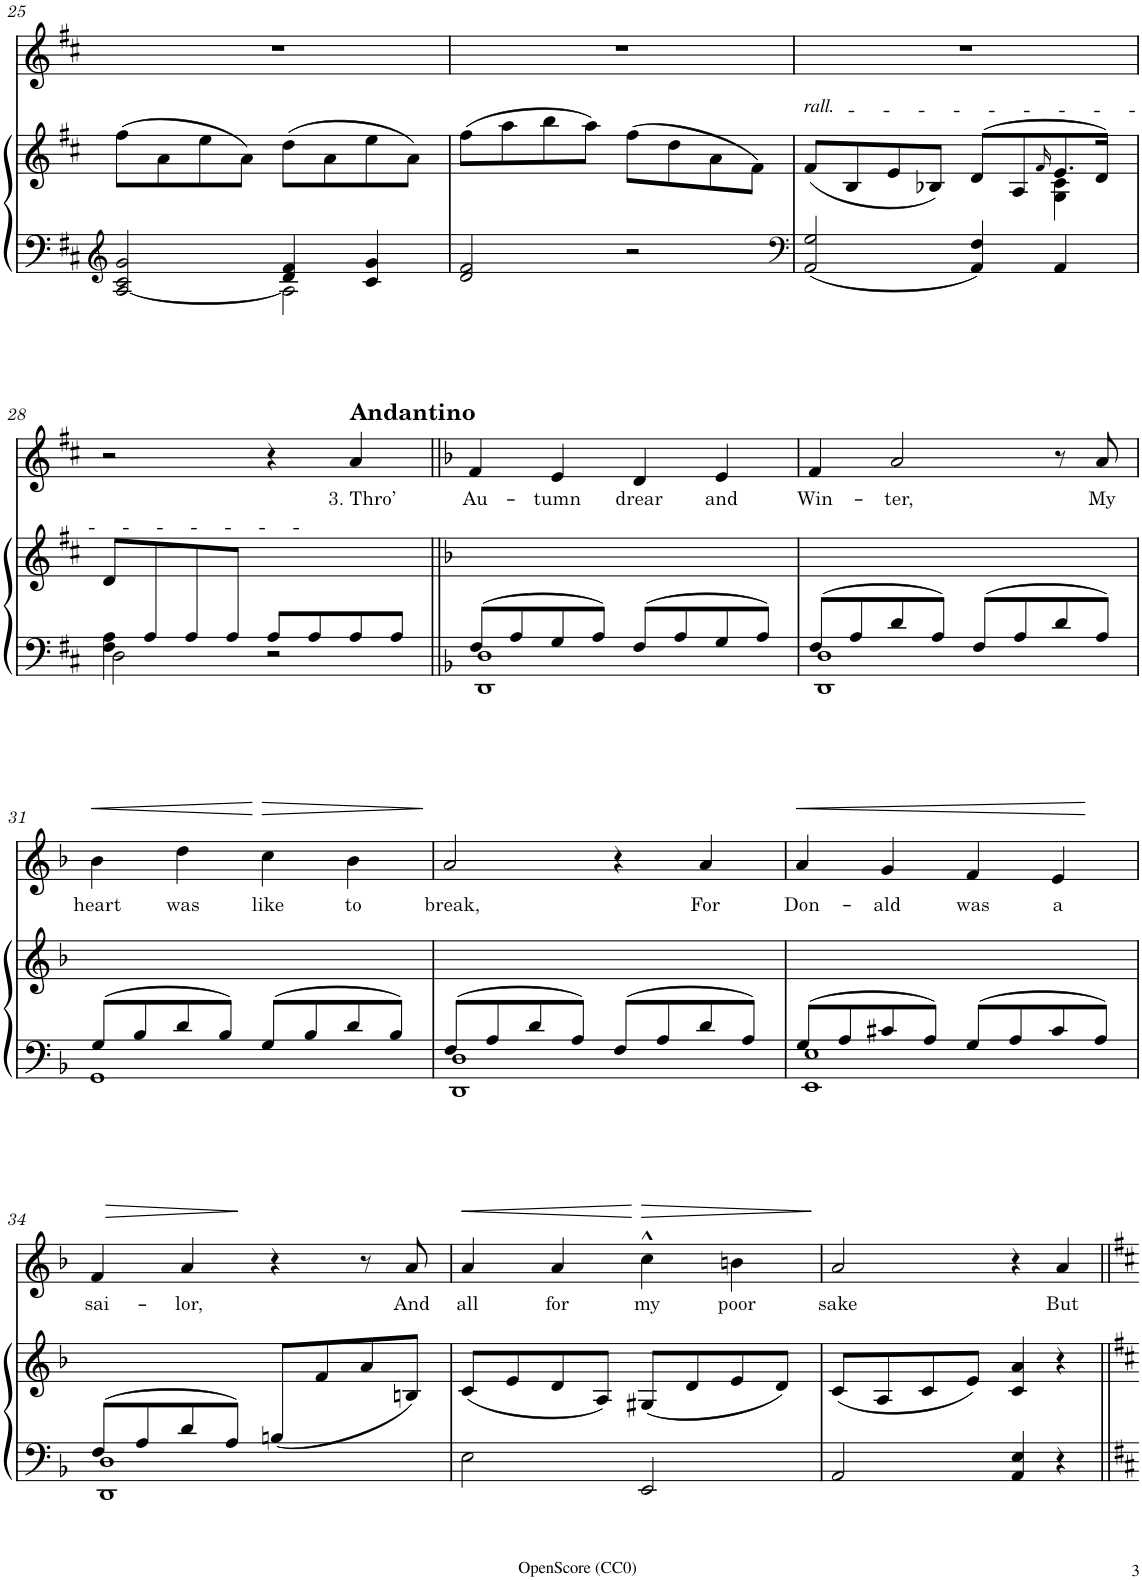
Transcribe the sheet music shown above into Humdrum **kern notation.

**kern	**kern	**kern	**text	**dynam
*part2	*part2	*part1	*part1	*part1
*staff3	*staff2	*staff1	*staff1	*staff1
*I"Piano	*	*I"Voice	*	*
*I'Pno	*	*	*	*
!!LO:PB:g=z
*clefG2	*clefG2	*clefG2	*	*
*k[f#c#]	*k[f#c#]	*k[f#c#]	*	*
*M4/4	*M4/4	*M4/4	*	*
*met(c)	*met(c)	*met(c)	*	*
=25	=25	=25	=25	=25
*^	*	*	*	*
[<2A/ 2c#/ 2g/	2ryy	(8ff#\L	1r	.	.
.	.	8a\	.	.	.
.	.	8ee\	.	.	.
.	.	8a\J)	.	.	.
4d/ 4f#/	2A\]	(8dd\L	.	.	.
.	.	8a\	.	.	.
4c#/ 4g/	.	8ee\	.	.	.
.	.	8a\J)	.	.	.
*v	*v	*	*	*	*
=26	=26	=26	=26	=26
2d/ 2f#/	(8ff#\L	1r	.	.
.	8aa\	.	.	.
.	8bb\	.	.	.
.	8aa\J)	.	.	.
2r	(8ff#\L	.	.	.
.	8dd\	.	.	.
.	8a\	.	.	.
.	8f#\J)	.	.	.
=27	=27	=27	=27	=27
*clefF4	*	*	*	*
*	*^	*	*	*
!	!LO:TX:a:t=rall.	!	!	!	!
2AA/ 2G/	(8f#/L	2ryy	1r	.	.
.	8B/	.	.	.	.
.	8e/	.	.	.	.
.	8B-X/J)	.	.	.	.
4AA/ 4F#/	(>8d/L	4ryy	.	.	.
.	8A/	.	.	.	.
.	16qf#/	.	.	.	.
4AA/	8.e/	4G\ 4c#\	.	.	.
.	16d/Jk)	.	.	.	.
!!LO:LB:g=z
=28	=28	=28	=28	=28	=28
*^	*	*	*	*	*
*	*^	*	*	*	*	*
8ryy	8F#\ 8A\	2D\	8d/L	8ryy	2r	.	.
8A/	2..ryy	.	2..ryy	8ryy	.	.	.
8A/	.	.	.	4ryy	.	.	.
8A/J	.	.	.	.	.	.	.
8A/L	.	2r	.	2ryy	4r	.	.
8A/	.	.	.	.	.	.	.
!	!	!	!	!	!LO:TX:a:B:t=Andantino	!	!
!	!	!	!	!	!	!LO:LY:b	!
8A/	.	.	.	.	4a/	3. Thro’	.
8A/J	.	.	.	.	.	.	.
*v	*v	*v	*	*	*	*	*
*	*v	*v	*	*	*
=29||	=29||	=29||	=29||	=29||
*k[b-]	*k[b-]	*k[b-]	*	*
*^	*	*	*	*
!	!	!	!	!LO:LY:b	!
8F/L	1DD 1D	1ryy	4f/	Au-	.
8A/	.	.	.	.	.
!	!	!	!	!LO:LY:b	!
8G/	.	.	4e/	-tumn	.
8A/J	.	.	.	.	.
!	!	!	!	!LO:LY:b	!
8F/L	.	.	4d/	drear	.
8A/	.	.	.	.	.
!	!	!	!	!LO:LY:b	!
8G/	.	.	4e/	and	.
8A/J	.	.	.	.	.
=30	=30	=30	=30	=30	=30
!	!	!	!	!LO:LY:b	!
8F/L	1DD 1D	1ryy	4f/	Win-	.
8A/	.	.	.	.	.
!	!	!	!	!LO:LY:b	!
8d/	.	.	2a/	-ter,	.
8A/J	.	.	.	.	.
8F/L	.	.	.	.	.
8A/	.	.	.	.	.
8d/	.	.	8r	.	.
!	!	!	!	!LO:LY:b	!
8A/J	.	.	8a/	My	.
!!LO:LB:g=z
=31	=31	=31	=31	=31	=31
!	!	!	!	!LO:LY:b	!LO:HP:b
8G/L	1GG	1ryy	4b-\	heart	<
8B-/	.	.	.	.	.
!	!	!	!	!LO:LY:b	!
8d/	.	.	4dd\	was	.
8B-/J	.	.	.	.	.
!	!	!	!	!LO:LY:b	!LO:HP:n=1:b
8G/L	.	.	4cc\	like	[ >
8B-/	.	.	.	.	.
!	!	!	!	!LO:LY:b	!
8d/	.	.	4b-\	to	.
8B-/J	.	.	.	.	.
*v	*v	*	*	*	*
.	.	.	.	]
=32	=32	=32	=32	=32
*^	*	*	*	*
!	!	!	!	!LO:LY:b	!
8F/L	1DD 1D	1ryy	2a/	break,	.
8A/	.	.	.	.	.
8d/	.	.	.	.	.
8A/J	.	.	.	.	.
8F/L	.	.	4r	.	.
8A/	.	.	.	.	.
!	!	!	!	!LO:LY:b	!
8d/	.	.	4a/	For	.
8A/J	.	.	.	.	.
=33	=33	=33	=33	=33	=33
!	!	!	!	!LO:LY:b	!LO:HP:b
8G/L	1EE 1E	1ryy	4a/	Don-	<
8A/	.	.	.	.	.
!	!	!	!	!LO:LY:b	!
8c#X/	.	.	4g/	-ald	.
8A/J	.	.	.	.	.
!	!	!	!	!LO:LY:b	!
8G/L	.	.	4f/	was	.
8A/	.	.	.	.	.
!	!	!	!	!LO:LY:b	!
8c#/	.	.	4e/	a	.
8A/J	.	.	.	.	.
*v	*v	*	*	*	*
.	.	.	.	[
!!LO:LB:g=z
=34	=34	=34	=34	=34
*^	*	*	*	*
!	!	!	!	!LO:LY:b	!LO:HP:b
8F/L	1DD 1D	8ryy	4f/	sai-	>
8A/	.	.	.	.	.
!	!	!	!	!LO:LY:b	!
8d/	.	.	4a/	lor,	.
8A/J	.	.	.	.	.
(<8Bn/L	.	.	4r	.	]
4.ryy	.	8f/	.	.	.
.	.	8a/	8r	.	.
!	!	!	!	!LO:LY:b	!
.	.	8Bn/J)	8a/	And	.
*v	*v	*	*	*	*
=35	=35	=35	=35	=35
!	!	!	!LO:LY:b	!LO:HP:b
2E\	(8c/L	4a/	all	<
.	8e/	.	.	.
!	!	!	!LO:LY:b	!
.	8d/	4a/	for	.
.	8A/J)	.	.	.
!	!	!	!LO:LY:b	!LO:HP:n=1:b
2EE/	(8G#X/L	4cc^^\	my	[ >
.	8d/	.	.	.
!	!	!	!LO:LY:b	!
.	8e/	4bn\	poor	.
.	8d/J)	.	.	.
.	.	.	.	]
=36	=36	=36	=36	=36
!	!	!	!LO:LY:b	!
2AA/	(8c/L	2a/	sake	.
.	8A/	.	.	.
.	8c/	.	.	.
.	8e/J)	.	.	.
4AA/ 4E/	4c/ 4a/	4r	.	.
!	!	!	!LO:LY:b	!
4r	4r	4a/	But	.
=||	=||	=||	=||	=||
*-	*-	*-	*-	*-
